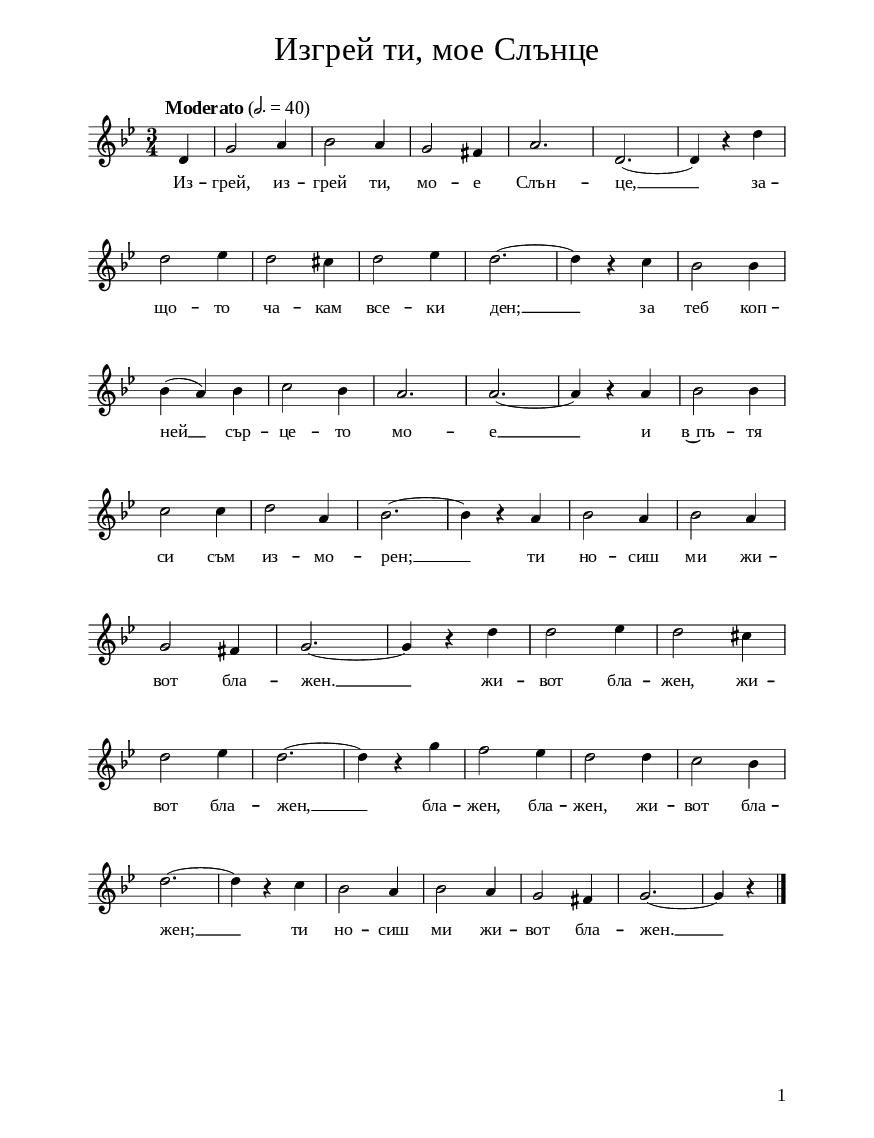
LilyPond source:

\version "2.24.3"

% include paper part and global functions
\include "include/globals.ily"

\bookpart {

  \label #'ref030
  \tocItem \markup "Изгрей ти, мое Слънце"
  \include "include/bookpart-paper.ily"
  \score {
    \include "include/score-layout.ily"

    \new Voice \absolute {
      \clef treble
      \key g \minor
      \time 3/4
      \tempoFunc "Moderato" 2. "40"
      \autoBeamOff
      \partial 4

      d'4 | g'2 a'4 | bes'2 a'4 | g'2 fis'4 | a'2. | d'2. ~ | d'4 r d'' \break
      d''2 es''4 | d''2 cis''4 | d''2 es''4 | d''2. ~ | d''4 r c'' | bes'2 bes'4 \break |
      bes'4 ( a' ) bes' | c''2 bes'4 | a'2. | a'2. ~ | a'4 r a' |  bes'2 bes'4 \break |
      c''2 c''4 | d''2 a'4 |  bes'2. ~ |  bes'4 r a' |  bes'2 a'4 |  bes'2 a'4 \break |
      g'2 fis'4 | g'2. ~ | g'4 r d'' | d''2 es''4 | d''2 cis''4 \break |
      d''2 es''4 | d''2. ~ | d''4 r g'' | f''2 es''4 | d''2 d''4 | c''2 bes'4 \break |
      d''2.~ | d''4 r c'' | bes'2 a'4 | bes'2 a'4 | g'2 fis'4 | g'2.~ | g'4 r4 \bar "|."\break
    }



    \addlyrics {
      Из -- грей,
      из -- грей ти, мо -- е Слън -- це, __  за -- що --
      то ча -- кам все -- ки ден; __ за теб коп -- ней __ сър -- це -- то мо -- е __ и в~пъ -- тя си съм из
       -- мо -- рен; __  ти но -- сиш ми жи -- вот бла --
      жен.  __ жи -- вот бла -- жен, жи -- вот бла -- жен, __ 
      бла -- жен, бла -- жен, жи -- вот бла -- жен; __ ти
      но -- сиш ми жи -- вот бла -- жен. __ }

        \header {
          title = \titleFunc "Изгрей ти, мое Слънце" "Izgrej ti, moe Slănce"
        }

        \midi{}

      } % score

      \pageBreak

      \markup \fontsize #bgCoupletFontSize {
        \hspace #15
        \override #`(baseline-skip . ,bgCoupletBaselineSkip)
        \column {
          \line {   2. Огрей небето и Земята,}

          \line {   "   "лазурни поднебесен шир,}

          \line {   "   "развесели ми днес душата}

          \line {   "   "с трептенията си безспир.}

          \line {   "   "О, дай ми тоз живот и мир!}
          \line { " " }

          \line { "   " \italic {Припев:} }

          \line {   "   "Живот и мир, живот и мир,}

          \line {   "   "и мир, и мир, живот и мир,}

          \line {   "   "о, дай ми тоз живот и мир!}

          \line { " " }
          \line {   3. Единствено си ти, което}

          \line {   "   "изпълваш всичко със Любов}

          \line {   "   "и подновяваш всичко вехто;}

          \line {   "   "светът чрез теб ще бъде нов;}

          \line {   "   "ти вечно си свята Любов.}


          \line { " " }
          \line { "   " \italic {Припев:} }
          \line {   "   " Света Любов, света Любов,}

          \line {   "   "Любов, Любов, света Любов,}

          \line {   "   "ти вечно си света Любов.}
        }

      } % markup

    } % bookpart
